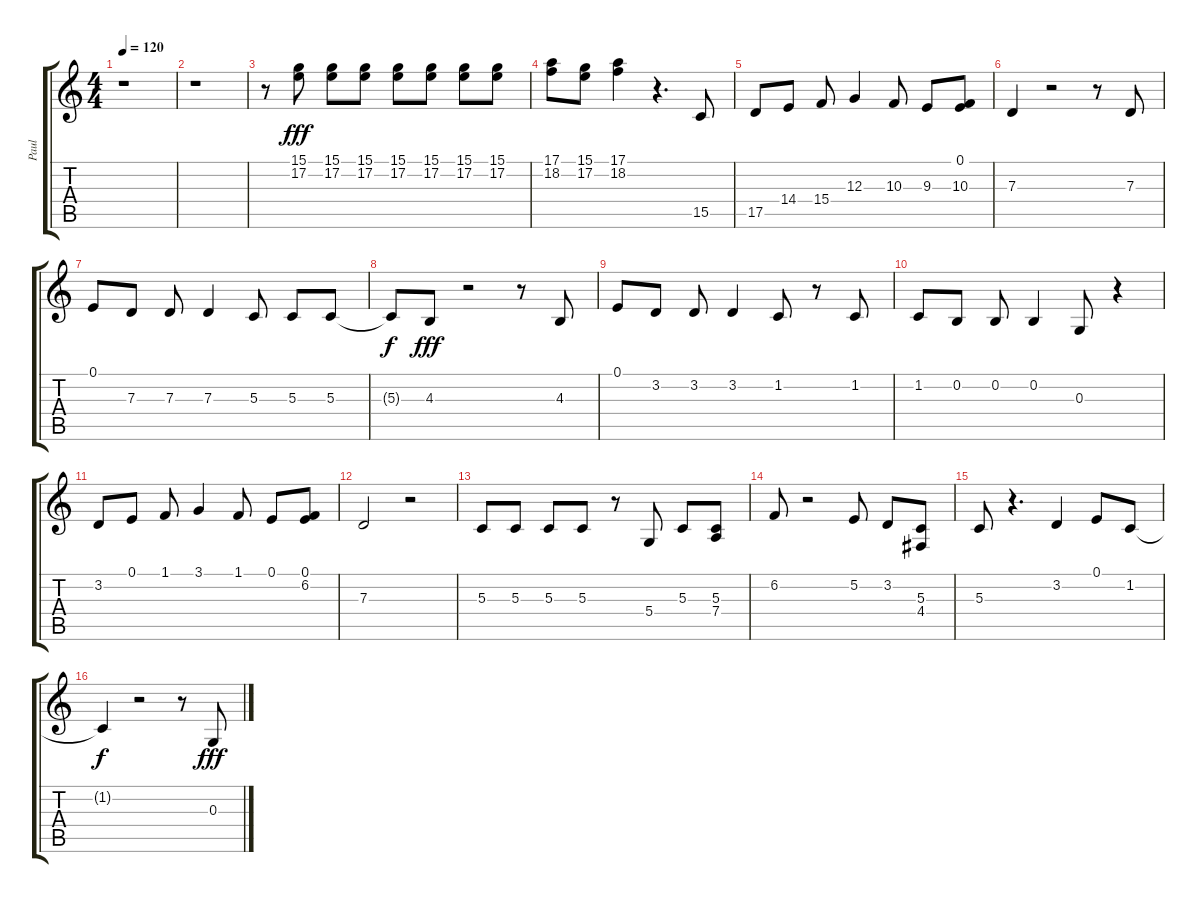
\track ("Paul" "Paul") {instrument frenchhorn}
\staff {score tabs}
\tuning (E4 B3 G3 D3 A2 E2) {hide}
\ts (4 4)
\tempo 120
\clef g2
\ks c
r.1{dy fff instrument frenchhorn} |
r.1 |
r.8 (15.1 17.2).8 (15.1 17.2).8 (15.1 17.2).8 (15.1 17.2).8 (15.1 17.2).8 (15.1 17.2).8 (15.1 17.2).8 |
(17.1 18.2).8 (15.1 17.2).8 (17.1 18.2).4 r.4{d} 15.5.8{volume 16} |
17.5.8 14.4.8 15.4.8 12.3.4 10.3.8 9.3.8 (0.1 10.3).8 |
7.3.4 r.2 r.8 7.3.8 |
0.1.8 7.3.8 7.3.8 7.3.4 5.3.8 5.3.8 5.3.8 |
5.3{t}.8{dy f} 4.3.8{dy fff} r.2 r.8 4.3.8 |
0.1.8 3.2.8 3.2.8 3.2.4 1.2.8 r.8 1.2.8 |
1.2.8 0.2.8 0.2.8 0.2.4 0.3.8 r.4 |
3.2.8 0.1.8 1.1.8 3.1.4 1.1.8 0.1.8 (0.1 6.2).8 |
7.3.2 r.2 |
5.3.8 5.3.8 5.3.8 5.3.8 r.8 5.4.8 5.3.8 (5.3 7.4).8 |
6.2.8 r.2 5.2.8 3.2.8 (5.3 4.4).8 |
5.3.8 r.4{d} 3.2.4 0.1.8 1.2.8 |
1.2{t}.4{dy f} r.2 r.8 0.3.8{dy fff}
